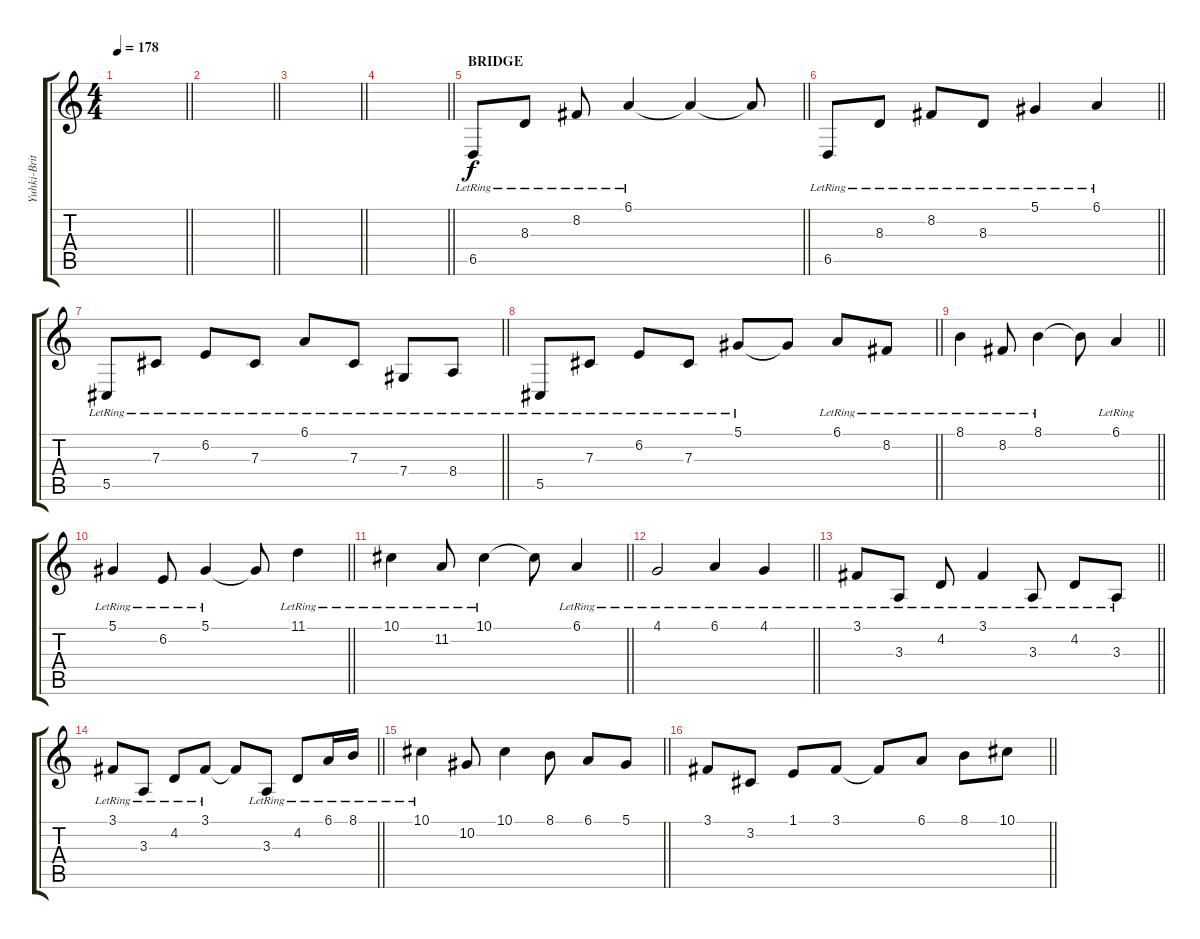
\track ("Yuhki-Brite" "Yuhki-Brit") {instrument electricgrandpiano}
\staff {score tabs}
\tuning (Eb4 Bb3 Gb3 Db3 Ab2 Eb2) {hide}
\ts (4 4)
\tempo 178
\clef g2
\barLineRight lightlight
\ks c
|
\barLineRight lightlight
|
\barLineRight lightlight
|
\barLineRight lightlight
|
\section ("" "BRIDGE")
\barLineRight lightlight
6.5{lr}.8 8.3{lr}.8 8.2{lr}.8 6.1{lr}.4 6.1{t}.4 6.1{t}.8 |
\barLineRight lightlight
6.5{lr}.8 8.3{lr}.8 8.2{lr}.8 8.3{lr}.8 5.1{lr}.4 6.1{lr}.4 |
\barLineRight lightlight
5.5{lr}.8 7.3{lr}.8 6.2{lr}.8 7.3{lr}.8 6.1{lr}.8 7.3{lr}.8 7.4{lr}.8 8.4{lr}.8 |
\barLineRight lightlight
5.5{lr}.8 7.3{lr}.8 6.2{lr}.8 7.3{lr}.8 5.1{lr}.8 5.1{t}.8 6.1{lr}.8 8.2{lr}.8 |
\barLineRight lightlight
8.1{lr}.4 8.2{lr}.8 8.1{lr}.4 8.1{t}.8 6.1{lr}.4 |
\barLineRight lightlight
5.1{lr}.4 6.2{lr}.8 5.1{lr}.4 5.1{t}.8 11.1{lr}.4 |
\barLineRight lightlight
10.1{lr}.4 11.2{lr}.8 10.1{lr}.4 10.1{t}.8 6.1{lr}.4 |
\barLineRight lightlight
4.1{lr}.2 6.1{lr}.4 4.1{lr}.4 |
\barLineRight lightlight
3.1{lr}.8 3.3{lr}.8 4.2{lr}.8 3.1{lr}.4 3.3{lr}.8 4.2{lr}.8 3.3{lr}.8 |
\barLineRight lightlight
3.1{lr}.8 3.3{lr}.8 4.2{lr}.8 3.1{lr}.8 3.1{t}.8 3.3{lr}.8 4.2{lr}.8 6.1{lr}.16 8.1{lr}.16 |
\barLineRight lightlight
10.1{lr}.4 10.2.8 10.1.4 8.1.8 6.1.8 5.1.8 |
\barLineRight lightlight
3.1.8 3.2.8 1.1.8 3.1.8 3.1{t}.8 6.1.8 8.1.8 10.1.8
